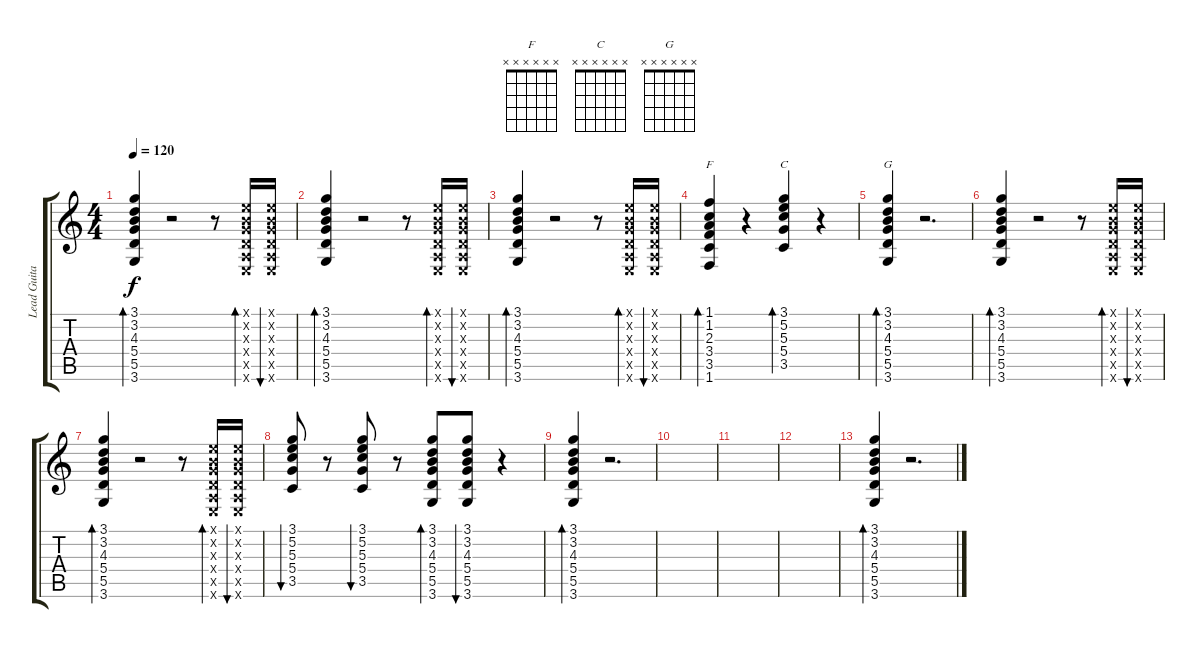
\track ("Lead Guitar" "Lead Guita") {instrument distortionguitar}
\staff {score tabs}
\tuning (E4 B3 G3 D3 A2 E2) {hide}
\chord ("F" x x x x x x) {firstfret 0}
\chord ("C" x x x x x x) {firstfret 0}
\chord ("G" x x x x x x) {firstfret 0}
\ts (4 4)
\tempo 120
\clef g2
\ks c
(3.1 3.2 4.3 5.4 5.5 3.6).4{bd 60 dy f} r.2 r.8 (0.1{x} 0.2{x} 0.3{x} 0.4{x} 0.5{x} 0.6{x}).16{bd 60} (0.1{x} 0.2{x} 0.3{x} 0.4{x} 0.5{x} 0.6{x}).16{bu 60} |
(3.1 3.2 4.3 5.4 5.5 3.6).4{bd 60} r.2 r.8 (0.1{x} 0.2{x} 0.3{x} 0.4{x} 0.5{x} 0.6{x}).16{bd 60} (0.1{x} 0.2{x} 0.3{x} 0.4{x} 0.5{x} 0.6{x}).16{bu 60} |
(3.1 3.2 4.3 5.4 5.5 3.6).4{bd 60} r.2 r.8 (0.1{x} 0.2{x} 0.3{x} 0.4{x} 0.5{x} 0.6{x}).16{bd 60} (0.1{x} 0.2{x} 0.3{x} 0.4{x} 0.5{x} 0.6{x}).16{bu 60} |
(1.1 1.2 2.3 3.4 3.5 1.6).4{bd 60 ch "F"} r.4 (3.1 5.2 5.3 5.4 3.5).4{bd 60 ch "C"} r.4 |
(3.1 3.2 4.3 5.4 5.5 3.6).4{bd 60 ch "G"} r.2{d} |
(3.1 3.2 4.3 5.4 5.5 3.6).4{bd 60} r.2 r.8 (0.1{x} 0.2{x} 0.3{x} 0.4{x} 0.5{x} 0.6{x}).16{bd 60} (0.1{x} 0.2{x} 0.3{x} 0.4{x} 0.5{x} 0.6{x}).16{bu 60} |
(3.1 3.2 4.3 5.4 5.5 3.6).4{bd 60} r.2 r.8 (0.1{x} 0.2{x} 0.3{x} 0.4{x} 0.5{x} 0.6{x}).16{bd 60} (0.1{x} 0.2{x} 0.3{x} 0.4{x} 0.5{x} 0.6{x}).16{bu 60} |
(3.1 5.2 5.3 5.4 3.5).8{bu 60} r.8 (3.1 5.2 5.3 5.4 3.5).8{bu 60} r.8 (3.1 3.2 4.3 5.4 5.5 3.6).8{bd 60} (3.1 3.2 4.3 5.4 5.5 3.6).8{bu 60} r.4 |
(3.1 3.2 4.3 5.4 5.5 3.6).4{bd 60} r.2{d} |
|
|
|
(3.1 3.2 4.3 5.4 5.5 3.6).4{bd 60} r.2{d}
